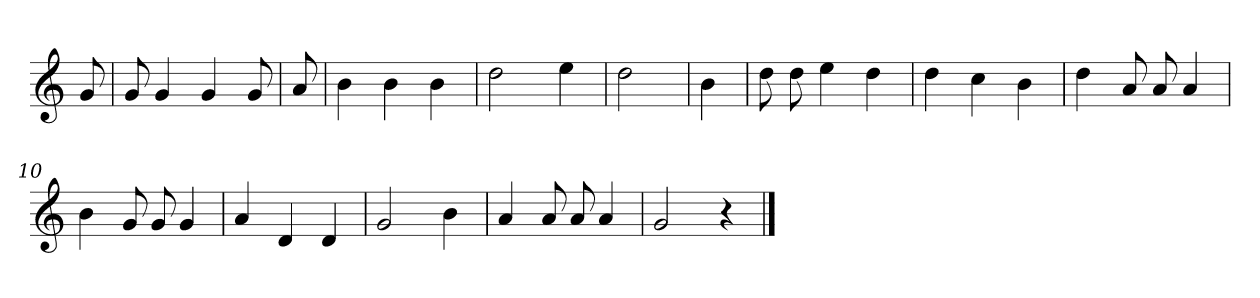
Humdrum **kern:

**kern
*part1
*staff1
*clefG2
*k[]
=
8g
=1
8g
4g
4g
8g
=2y
8a
=3
4b
4b
4b
=4
2dd
4ee
=5
2dd
=6
4b
=7
8dd
8dd
4ee
4dd
=8
4dd
4cc
4b
=9
4dd
8a
8a
4a
=10
4b
8g
8g
4g
=11
4a
4d
4d
=12
2g
4b
=13
4a
8a
8a
4a
=14
2g
4r
==
*-
